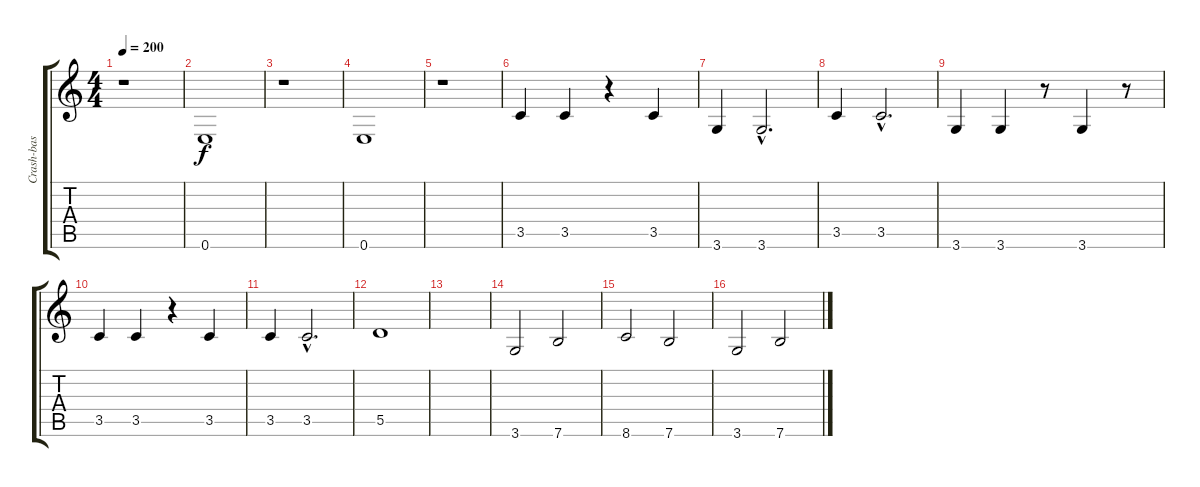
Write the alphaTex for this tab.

\track ("Crash-bas" "Crash-bas") {instrument electricbasspick}
\staff {score tabs}
\tuning (E4 B3 G3 D3 A2 E2) {hide}
\ts (4 4)
\tempo 200
\clef g2
\ks c
r.1{dy f} |
0.6.1 |
r.1 |
0.6.1 |
r.1 |
3.5.4 3.5.4 r.4 3.5.4 |
3.6.4 3.6{hac}.2{d} |
3.5.4 3.5{hac}.2{d} |
3.6.4 3.6.4 r.8 3.6.4 r.8 |
3.5.4 3.5.4 r.4 3.5.4 |
3.5.4 3.5{hac}.2{d} |
5.5.1 |
|
3.6.2 7.6.2 |
8.6.2 7.6.2 |
3.6.2 7.6.2
